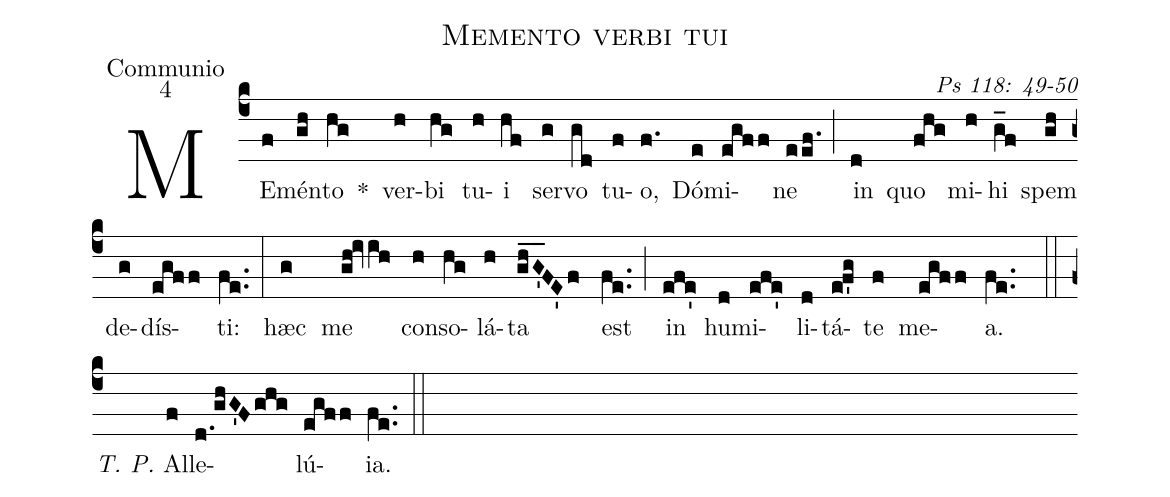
name: Memento verbi tui;
office-part: Communio;
mode: 4;
commentary: Ps 118: 49-50;
%%
(c4) ME(f)mén(gh)to(hg) *() ver(h)bi(hg) tu(h)i(hf) ser(g)vo(gd) tu(f)o,(f.) Dó(e)mi(egff)ne(eef.) (;) in(d) quo(fhg) mi(h)hi(g_f) spem(gh) de(g)dís(egff)ti:(fe..) (:)
hæc(g) me(gh!ivih) con(h)so(hg)lá(h)ta(gh_G'_FE'f) est(fe..) (;) in(efe') hu(d)mi(efe')li(d)tá(ef'g)te(f) me(egff)a.(fe..) (::)
<i>T. P.</i> Al(f)le(d.!ghG'F/ghg)lú(egff)ia.(fe..) (::)
